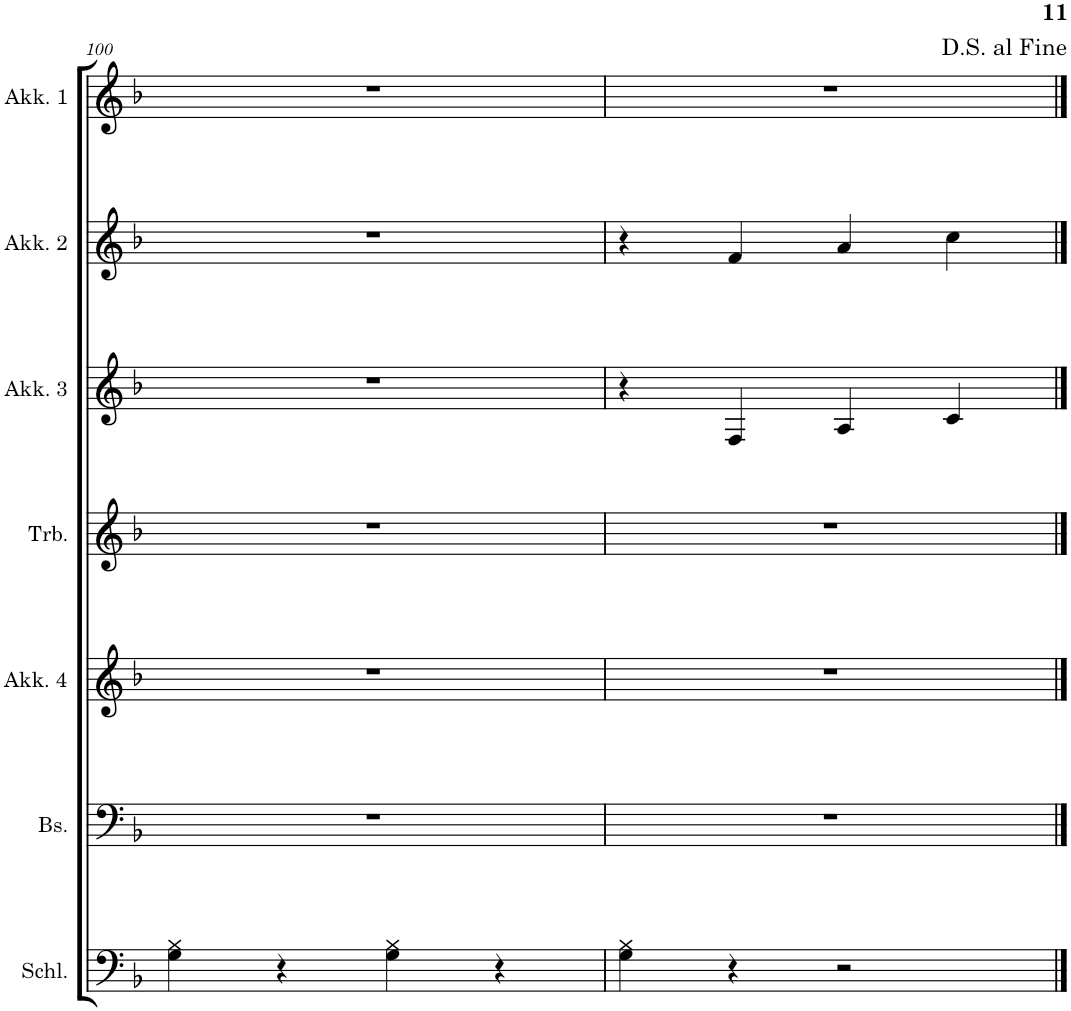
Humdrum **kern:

**kern	**kern	**kern	**kern	**kern	**kern	**kern
*part7	*part6	*part5	*part4	*part3	*part2	*part1
*staff7	*staff6	*staff5	*staff4	*staff3	*staff2	*staff1
*I"Schlagzeug	*I"Bass	*I"Akkordeon 4	*I"Keyboard	*I"Akkordeon 3	*I"Akkordeon 2	*I"Akkordeon 1
*I'Schl.	*I'Bs.	*I'Akk. 4	*I'Keyb.	*I'Akk. 3	*I'Akk. 2	*I'Akk. 1
!!LO:PB:g=z
*clefF4	*clefF4	*clefG2	*clefG2	*clefG2	*clefG2	*clefG2
*k[b-]	*k[b-]	*k[b-]	*k[b-]	*k[b-]	*k[b-]	*k[b-]
*M2/2	*M2/2	*M2/2	*M2/2	*M2/2	*M2/2	*M2/2
*met(c|)	*met(c|)	*met(c|)	*met(c|)	*met(c|)	*met(c|)	*met(c|)
=100	=100	=100	=100	=100	=100	=100
4G\ 4B-\	1r	1r	1r	1r	1r	1r
4r	.	.	.	.	.	.
4G\ 4B-\	.	.	.	.	.	.
4r	.	.	.	.	.	.
=101	=101	=101	=101	=101	=101	=101
4G\ 4B-\	1r	1r	1r	4r	4r	1r
4r	.	.	.	4F/	4f/	.
2r	.	.	.	4A/	4a/	.
.	.	.	.	4c/	4cc\	.
==	==	==	==	==	==	==
*-	*-	*-	*-	*-	*-	*-
